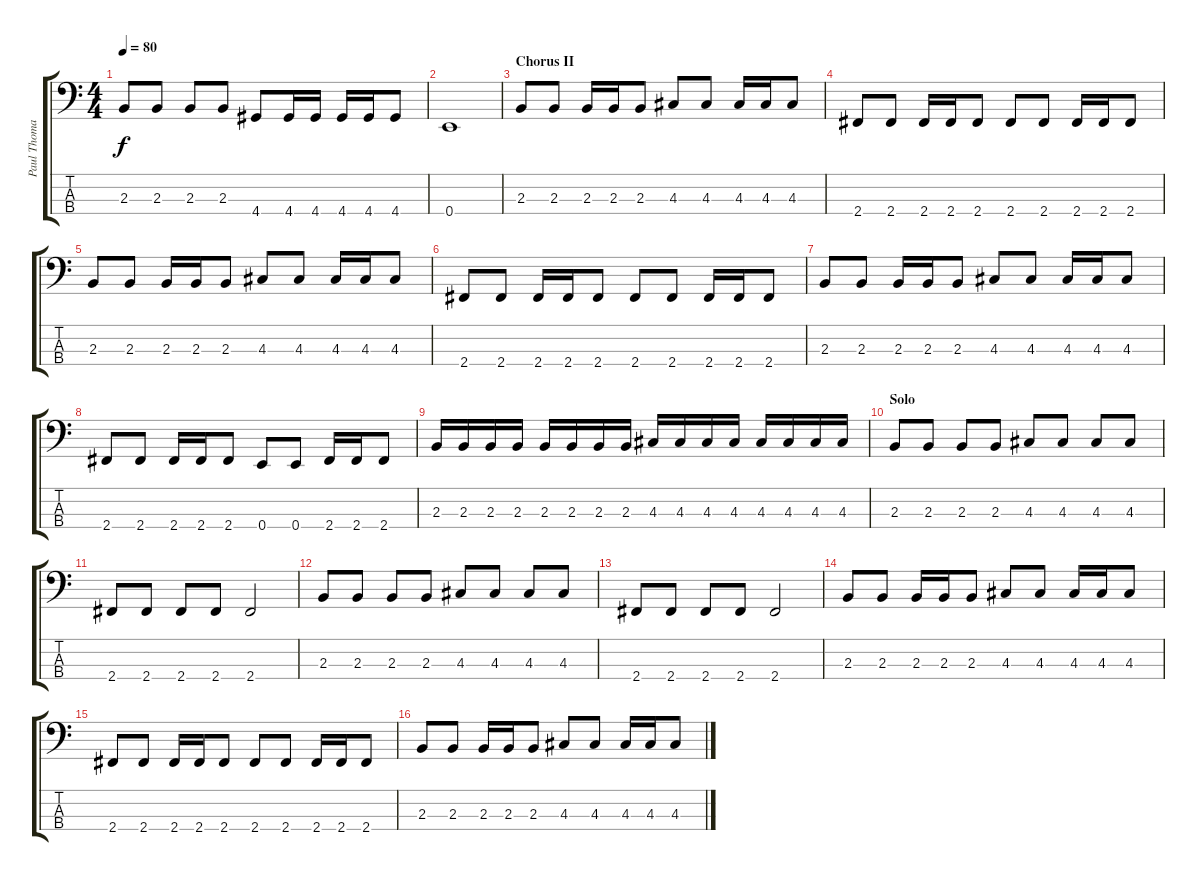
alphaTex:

\track ("Paul Thomas - Bass" "Paul Thoma") {instrument electricbassfinger}
\staff {score tabs}
\tuning (G2 D2 A1 E1) {hide}
\ts (4 4)
\tempo 80
\clef f4
\ks c
2.3.8{dy f} 2.3.8 2.3.8 2.3.8 4.4.8 4.4.16 4.4.16 4.4.16 4.4.16 4.4.8 |
0.4.1 |
\section ("" "Chorus II")
2.3.8 2.3.8 2.3.16 2.3.16 2.3.8 4.3.8 4.3.8 4.3.16 4.3.16 4.3.8 |
2.4.8 2.4.8 2.4.16 2.4.16 2.4.8 2.4.8 2.4.8 2.4.16 2.4.16 2.4.8 |
2.3.8 2.3.8 2.3.16 2.3.16 2.3.8 4.3.8 4.3.8 4.3.16 4.3.16 4.3.8 |
2.4.8 2.4.8 2.4.16 2.4.16 2.4.8 2.4.8 2.4.8 2.4.16 2.4.16 2.4.8 |
2.3.8 2.3.8 2.3.16 2.3.16 2.3.8 4.3.8 4.3.8 4.3.16 4.3.16 4.3.8 |
2.4.8 2.4.8 2.4.16 2.4.16 2.4.8 0.4.8 0.4.8 2.4.16 2.4.16 2.4.8 |
2.3.16 2.3.16 2.3.16 2.3.16 2.3.16 2.3.16 2.3.16 2.3.16 4.3.16 4.3.16 4.3.16 4.3.16 4.3.16 4.3.16 4.3.16 4.3.16 |
\section ("" "Solo")
2.3.8 2.3.8 2.3.8 2.3.8 4.3.8 4.3.8 4.3.8 4.3.8 |
2.4.8 2.4.8 2.4.8 2.4.8 2.4.2 |
2.3.8 2.3.8 2.3.8 2.3.8 4.3.8 4.3.8 4.3.8 4.3.8 |
2.4.8 2.4.8 2.4.8 2.4.8 2.4.2 |
2.3.8 2.3.8 2.3.16 2.3.16 2.3.8 4.3.8 4.3.8 4.3.16 4.3.16 4.3.8 |
2.4.8 2.4.8 2.4.16 2.4.16 2.4.8 2.4.8 2.4.8 2.4.16 2.4.16 2.4.8 |
2.3.8 2.3.8 2.3.16 2.3.16 2.3.8 4.3.8 4.3.8 4.3.16 4.3.16 4.3.8
